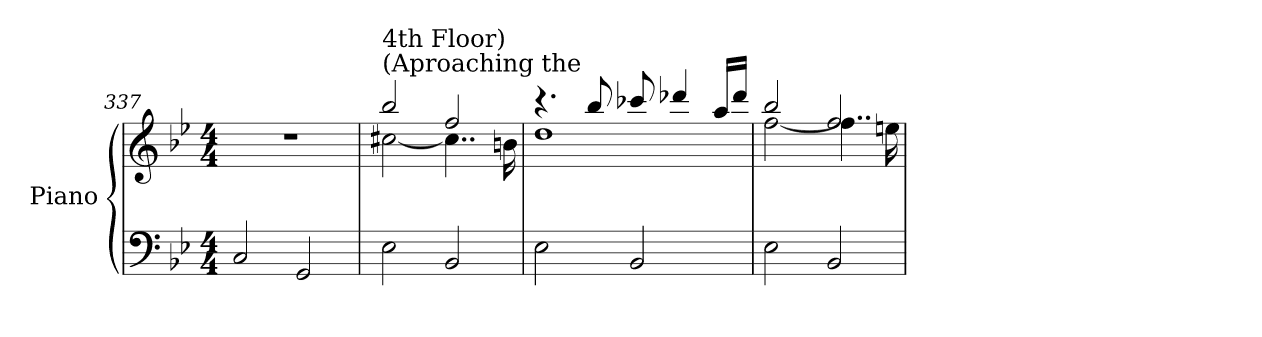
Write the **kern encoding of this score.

**kern	**kern
*part1	*part1
*staff2	*staff1
*I"Piano	*
*I'Pno.	*
*clefF4	*clefG2
*k[b-e-]	*k[b-e-]
*M4/4	*M4/4
=337	=337
2C/	1r
2GG/	.
=338	=338
*	*^
!	!LO:TX:a:t=(Aproaching the	!
!	!LO:TX:a:t=4th Floor)	!
2E-\	2bb-/	[2cc#X\
2BB-/	2ff/	4..cc#\]
.	.	16bn\
!!LO:LB:g=z	!!
=339	=339	=339
2E-\	4.r	1dd
.	8bb-/	.
2BB-/	8ccc-X/	.
.	4ddd-X/	.
.	16aa/LL	.
.	16ddd-/JJ	.
=340	=340	=340
2E-\	2bb-/	[2ff\
2BB-/	2ff/	4..ff\]
.	.	16een\
*	*v	*v
=	=
*-	*-
